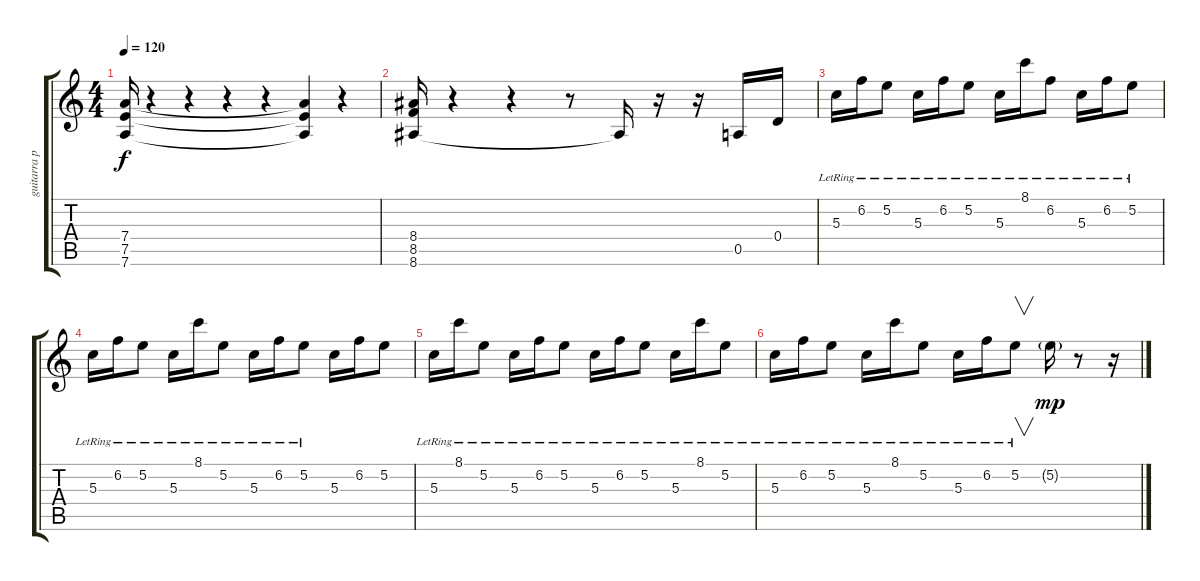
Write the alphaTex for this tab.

\track ("guitarra principal" "guitarra p") {instrument electricguitarclean}
\staff {score tabs}
\tuning (E4 B3 G3 D3 A2 D2) {hide}
\ts (4 4)
\tempo 120
\clef g2
\ks c
(7.4 7.5 7.6).16{dy f} r.4 r.4 r.4 r.4 (7.4{t} 7.5{t} 7.6{t}).4 r.4 |
(8.4 8.5 8.6).16 r.4 r.4 r.8 8.6{t}.16 r.16 r.16 0.5.16 0.4.16 |
5.3{lr}.16 6.2{lr}.16 5.2{lr}.8 5.3{lr}.16 6.2{lr}.16 5.2{lr}.8 5.3{lr}.16 8.1{lr}.16 6.2{lr}.8 5.3{lr}.16 6.2{lr}.16 5.2{lr}.8 |
5.3{lr}.16 6.2{lr}.16 5.2{lr}.8 5.3{lr}.16 8.1{lr}.16 5.2{lr}.8 5.3{lr}.16 6.2{lr}.16 5.2{lr}.8 5.3.16 6.2.16 5.2.8 |
5.3{lr}.16 8.1{lr}.16 5.2{lr}.8 5.3{lr}.16 6.2{lr}.16 5.2{lr}.8 5.3{lr}.16 6.2{lr}.16 5.2{lr}.8 5.3{lr}.16 8.1{lr}.16 5.2{lr}.8 |
5.3{lr}.16 6.2{lr}.16 5.2{lr}.8 5.3{lr}.16 8.1{lr}.16 5.2{lr}.8 5.3{lr}.16 6.2{lr}.16 5.2{lr}.8{v} 5.2{g}.16{dy mp} r.8 r.16
